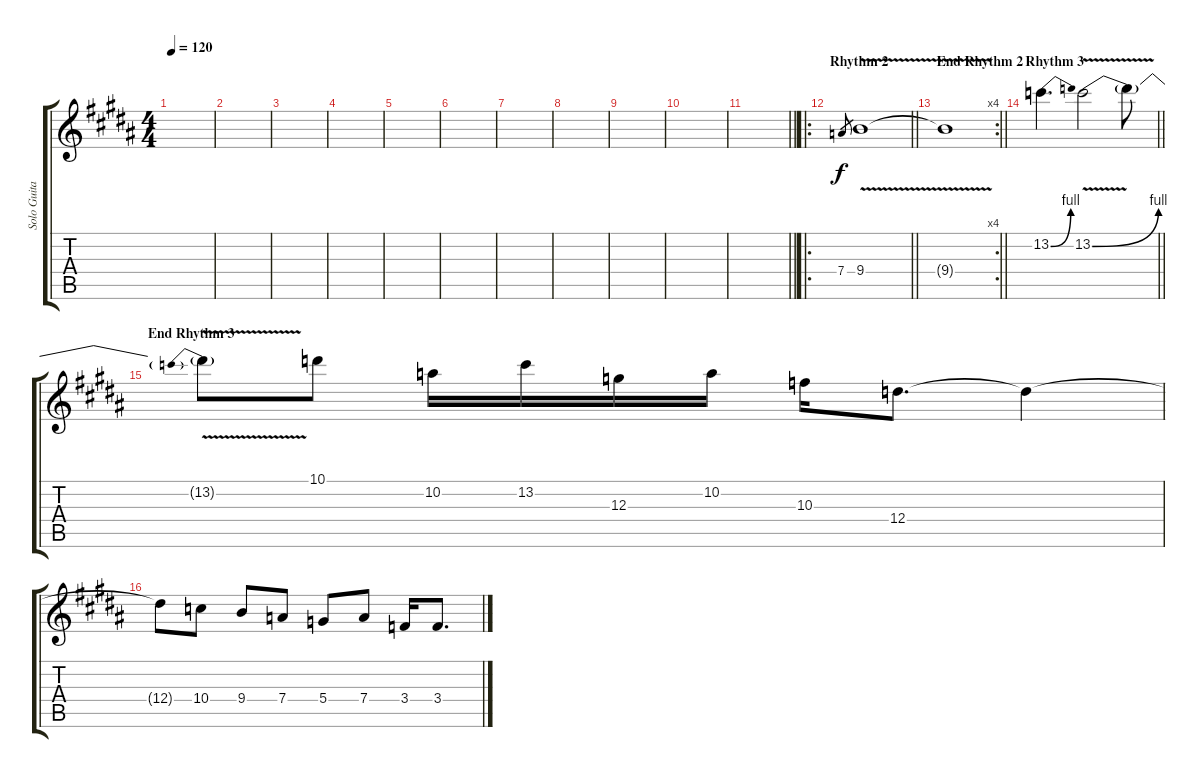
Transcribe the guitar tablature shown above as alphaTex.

\track ("Solo Guitar" "Solo Guita") {instrument distortionguitar}
\staff {score tabs}
\tuning (E4 B3 G3 D3 A2 E2) {hide}
\ts (4 4)
\tempo 120
\clef g2
\ks b
|
|
|
|
|
|
|
|
|
|
\barLineRight lightlight
|
\ro
\section ("" "Rhythm 2")
\barLineRight lightlight
7.4.8{gr} 9.4{v}.1 |
\rc 4
\section ("" "End Rhythm 2")
\barLineRight lightlight
9.4{t}.1 |
\section ("" "Rhythm 3")
\barLineRight lightlight
13.2{be (bend 0 0 60 4)}.4{d} 13.2{be (bend 0 0 60 4) v}.2 13.2{t}.8 |
\section ("" "End Rhythm 3")
13.2{be (prebend 0 4 60 4) v t}.8 10.1.8 10.2.16 13.2.16 12.3.16 10.2.16 10.3.16 12.4.8{d} 12.4{t}.4 |
12.4{t}.8 10.4.8 9.4.8 7.4.8 5.4.8 7.4.8 3.4.16 3.4.8{d}
